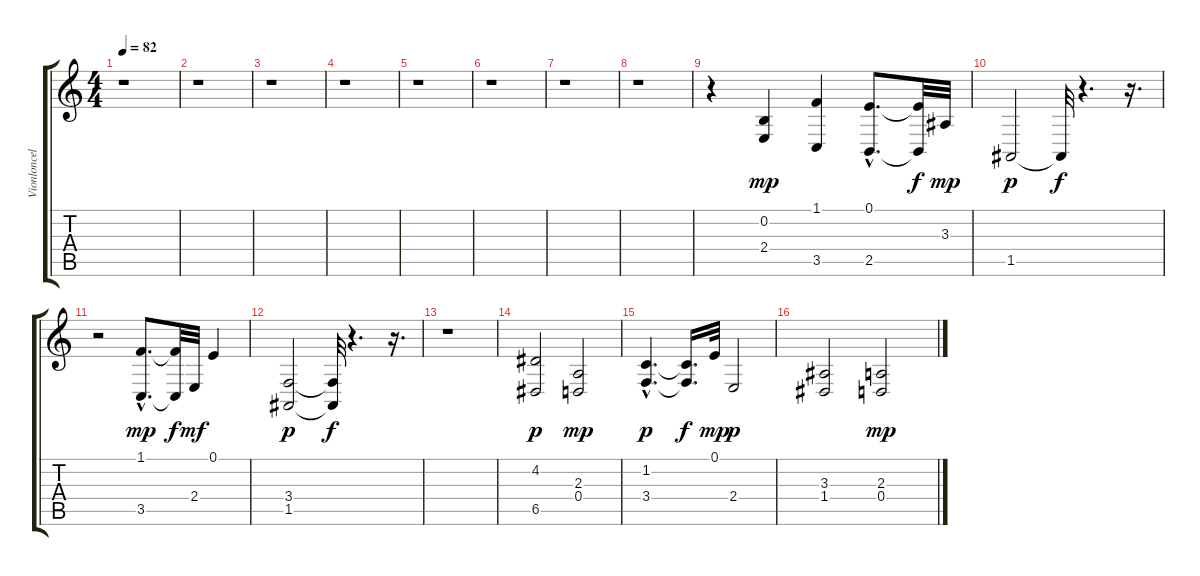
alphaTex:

\track ("Vionloncelle" "Vionloncel") {instrument stringensemble2}
\staff {score tabs}
\tuning (E4 B3 G3 D3 A2 E2) {hide}
\ts (4 4)
\tempo 82
\clef g2
\ks c
r.1{dy f} |
r.1 |
r.1 |
r.1 |
r.1 |
r.1 |
r.1 |
r.1 |
r.4 (0.2 2.4).4{dy mp} (1.1 3.5).4 (0.1{hac} 2.5{hac}).8{d} (0.1{t} 2.5{t}).32{dy f} 3.3.32{dy mp} |
1.5.2{dy p} 1.5{t}.32{dy f} r.4{d} r.16{d} |
r.2 (1.1{hac} 3.5{hac}).8{d dy mp} (1.1{t} 3.5{t}).32{dy f} 2.4.32{dy mf} 0.1.4 |
(3.4 1.5).2{dy p} (3.4{t} 1.5{t}).32{dy f} r.4{d} r.16{d} |
r.1 |
(4.2 6.5).2{dy p} (2.3 0.4).2{dy mp} |
(1.2{hac} 3.4{hac}).4{d dy p} (1.2{t} 3.4{t}).16{d dy f} 0.1.32{dy mp} 2.4.2{dy p} |
(3.3 1.4).2 (2.3 0.4).2{dy mp}
